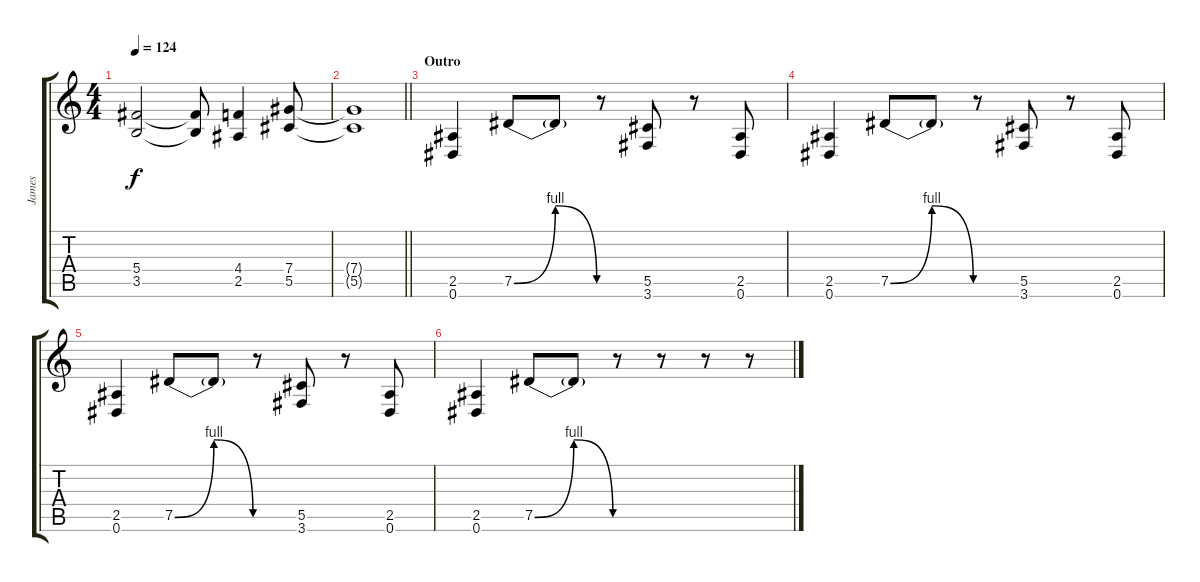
\track ("James" "James") {instrument distortionguitar}
\staff {score tabs}
\tuning (Eb4 Bb3 Gb3 Db3 Ab2 Eb2) {hide}
\ts (4 4)
\tempo 124
\clef g2
\ks c
(5.4{t} 3.5{t}).2{dy f} (5.4{t} 3.5{t}).8 (4.4 2.5).4 (7.4 5.5).8 |
\barLineRight lightlight
(7.4{t} 5.5{t}).1 |
\section ("" "Outro")
(2.5 0.6).4 7.5{be (bendrelease 0 0 5 4 20 4 60 0)}.8 7.5{t}.8 r.8 (5.5 3.6).8 r.8 (2.5 0.6).8 |
(2.5 0.6).4 7.5{be (bendrelease 0 0 5 4 20 4 60 0)}.8 7.5{t}.8 r.8 (5.5 3.6).8 r.8 (2.5 0.6).8 |
(2.5 0.6).4 7.5{be (bendrelease 0 0 5 4 20 4 60 0)}.8 7.5{t}.8 r.8 (5.5 3.6).8 r.8 (2.5 0.6).8 |
(2.5 0.6).4 7.5{be (bendrelease 0 0 5 4 20 4 60 0)}.8 7.5{t}.8 r.8 r.8 r.8 r.8
